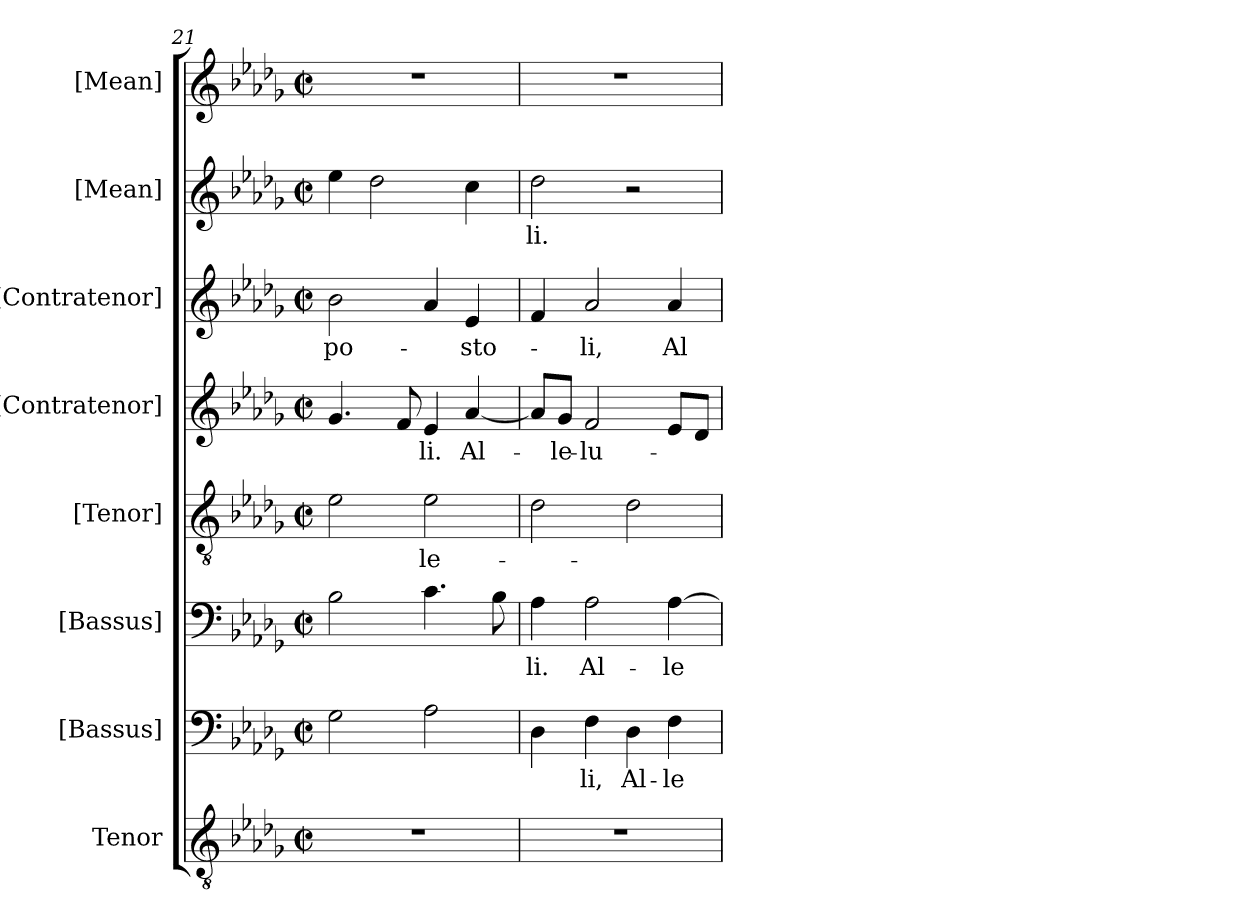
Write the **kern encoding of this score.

**kern	**kern	**text	**kern	**text	**kern	**text	**kern	**text	**kern	**text	**kern	**text	**kern
*part8	*part7	*part7	*part6	*part6	*part5	*part5	*part4	*part4	*part3	*part3	*part2	*part2	*part1
*staff8	*staff7	*staff7	*staff6	*staff6	*staff5	*staff5	*staff4	*staff4	*staff3	*staff3	*staff2	*staff2	*staff1
*I"Tenor	*I"[Bassus]	*	*I"[Bassus]	*	*I"[Tenor]	*	*I"[Contratenor]	*	*I"[Contratenor]	*	*I"[Mean]	*	*I"[Mean]
*	*	*	*	*	*I'T.	*	*	*	*	*	*	*	*
!!LO:LB:g=z
*clefGv2	*clefF4	*	*clefF4	*	*clefGv2	*	*clefG2	*	*clefG2	*	*clefG2	*	*clefG2
*ITrd7c12	*	*	*	*	*ITrd7c12	*	*ITrd7c12	*	*ITrd7c12	*	*	*	*
*k[b-e-a-d-g-]	*k[b-e-a-d-g-]	*	*k[b-e-a-d-g-]	*	*k[b-e-a-d-g-]	*	*k[b-e-a-d-g-]	*	*k[b-e-a-d-g-]	*	*k[b-e-a-d-g-]	*	*k[b-e-a-d-g-]
*b-:	*b-:	*	*b-:	*	*b-:	*	*b-:	*	*b-:	*	*b-:	*	*b-:
*M2/2	*M2/2	*	*M2/2	*	*M2/2	*	*M2/2	*	*M2/2	*	*M2/2	*	*M2/2
*met(c|)	*met(c|)	*	*met(c|)	*	*met(c|)	*	*met(c|)	*	*met(c|)	*	*met(c|)	*	*met(c|)
=21	=21	=21	=21	=21	=21	=21	=21	=21	=21	=21	=21	=21	=21
!	!	!	!	!	!	!	!	!	!	!LO:LY:b:color=#000000	!	!	!
1r	2G-i\	.	2B-i\	.	2E-i\	.	4.G-i/	.	2B-i\	-po-	4ee-i\	.	1r
.	.	.	.	.	.	.	.	.	.	.	2dd-i\	.	.
.	.	.	.	.	.	.	8Fi/	.	.	.	.	.	.
!	!	!	!	!	!	!LO:LY:b:color=#000000	!	!	!	!	!	!	!
!	!	!	!	!	!	!	!	!LO:LY:b:color=#000000	!	!	!	!	!
.	2A-i\	.	4.ci\	.	2E-i\	-le-	4E-i/	-li.	4A-i/	.	.	.	.
!	!	!	!	!	!	!	!	!LO:LY:b:color=#000000	!	!	!	!	!
!	!	!	!	!	!	!	!	!	!	!LO:LY:b:color=#000000	!	!	!
.	.	.	.	.	.	.	[<4A-i/	Al-	4E-i/	-sto-	4cci\	.	.
.	.	.	8B-i\	.	.	.	.	.	.	.	.	.	.
=22	=22	=22	=22	=22	=22	=22	=22	=22	=22	=22	=22	=22	=22
!	!	!	!	!LO:LY:b:color=#000000	!	!	!	!	!	!	!	!	!
!	!	!	!	!	!	!	!	!	!	!	!	!LO:LY:b:color=#000000	!
1r	4D-i\	.	4A-i\	-li.	2D-i\	.	8A-i/L]	.	4Fi/	.	2dd-i\	-li.	1r
!	!	!	!	!	!	!	!	!LO:LY:b:color=#000000	!	!	!	!	!
.	.	.	.	.	.	.	8G-i/J	-le-	.	.	.	.	.
!	!	!LO:LY:b:color=#000000	!	!	!	!	!	!	!	!	!	!	!
!	!	!	!	!LO:LY:b:color=#000000	!	!	!	!	!	!	!	!	!
!	!	!	!	!	!	!	!	!LO:LY:b:color=#000000	!	!	!	!	!
!	!	!	!	!	!	!	!	!	!	!LO:LY:b:color=#000000	!	!	!
.	4Fi\	-li,	2A-i\	Al-	.	.	2Fi/	-lu-	2A-i/	-li,	.	.	.
!	!	!LO:LY:b:color=#000000	!	!	!	!	!	!	!	!	!	!	!
.	4D-i\	Al-	.	.	2D-i\	.	.	.	.	.	2r	.	.
!	!	!LO:LY:b:color=#000000	!	!	!	!	!	!	!	!	!	!	!
!	!	!	!	!LO:LY:b:color=#000000	!	!	!	!	!	!	!	!	!
!	!	!	!	!	!	!	!	!	!	!LO:LY:b:color=#000000	!	!	!
.	4Fi\	-le-	[>4A-i\	-le-	.	.	8E-i/L	.	4A-i/	Al-	.	.	.
.	.	.	.	.	.	.	8D-i/J	.	.	.	.	.	.
=	=	=	=	=	=	=	=	=	=	=	=	=	=
*-	*-	*-	*-	*-	*-	*-	*-	*-	*-	*-	*-	*-	*-
